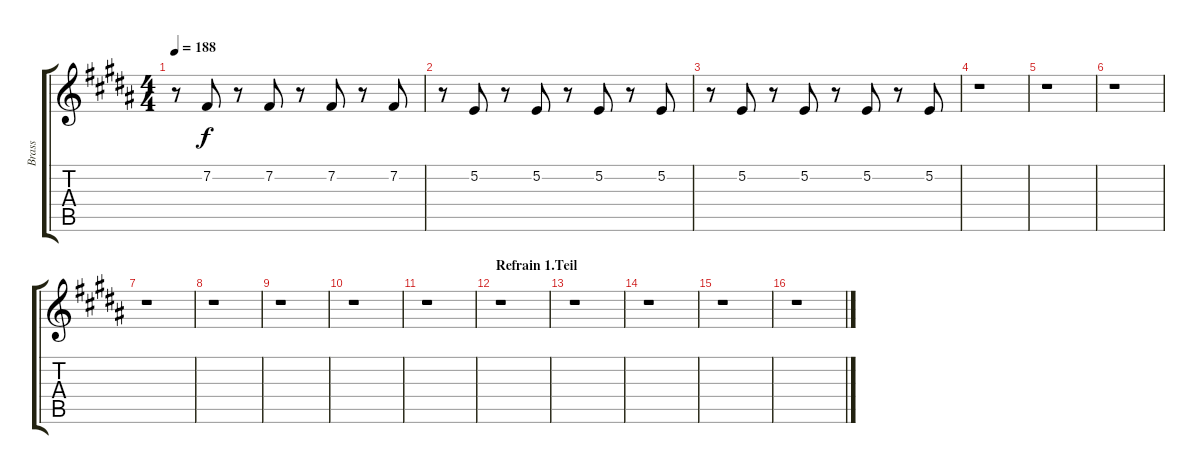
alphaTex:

\track ("Brass" "Brass") {instrument brasssection}
\staff {score tabs}
\tuning (E4 B3 G3 D3 A2 E2) {hide}
\ts (4 4)
\tempo 188
\clef g2
\ks b
r.8{dy f} 7.2.8 r.8 7.2.8 r.8 7.2.8 r.8 7.2.8 |
r.8 5.2.8 r.8 5.2.8 r.8 5.2.8 r.8 5.2.8 |
r.8 5.2.8 r.8 5.2.8 r.8 5.2.8 r.8 5.2.8 |
r.1 |
r.1 |
r.1 |
r.1 |
r.1 |
r.1 |
r.1 |
r.1 |
\section ("" "Refrain 1.Teil")
r.1 |
r.1 |
r.1 |
r.1 |
r.1
